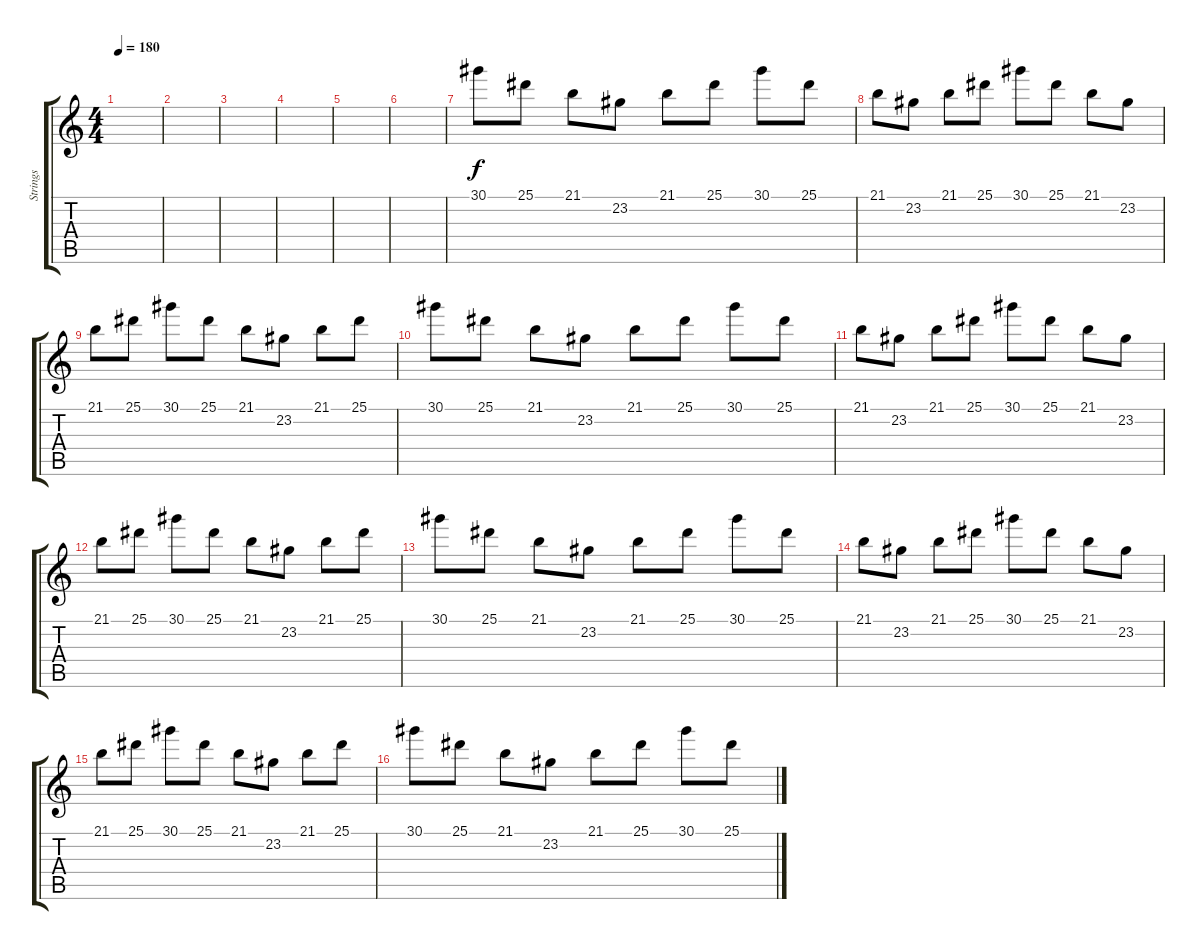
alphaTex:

\track ("Strings" "Strings") {instrument stringensemble1}
\staff {score tabs}
\tuning (D4 A3 F3 C3 G2 C2) {hide}
\ts (4 4)
\tempo 180
\clef g2
\ks c
|
|
|
|
|
|
30.1.8 25.1.8 21.1.8 23.2.8 21.1.8 25.1.8 30.1.8 25.1.8 |
21.1.8 23.2.8 21.1.8 25.1.8 30.1.8 25.1.8 21.1.8 23.2.8 |
21.1.8 25.1.8 30.1.8 25.1.8 21.1.8 23.2.8 21.1.8 25.1.8 |
30.1.8 25.1.8 21.1.8 23.2.8 21.1.8 25.1.8 30.1.8 25.1.8 |
21.1.8 23.2.8 21.1.8 25.1.8 30.1.8 25.1.8 21.1.8 23.2.8 |
21.1.8 25.1.8 30.1.8 25.1.8 21.1.8 23.2.8 21.1.8 25.1.8 |
30.1.8 25.1.8 21.1.8 23.2.8 21.1.8 25.1.8 30.1.8 25.1.8 |
21.1.8 23.2.8 21.1.8 25.1.8 30.1.8 25.1.8 21.1.8 23.2.8 |
21.1.8 25.1.8 30.1.8 25.1.8 21.1.8 23.2.8 21.1.8 25.1.8 |
30.1.8 25.1.8 21.1.8 23.2.8 21.1.8 25.1.8 30.1.8 25.1.8
